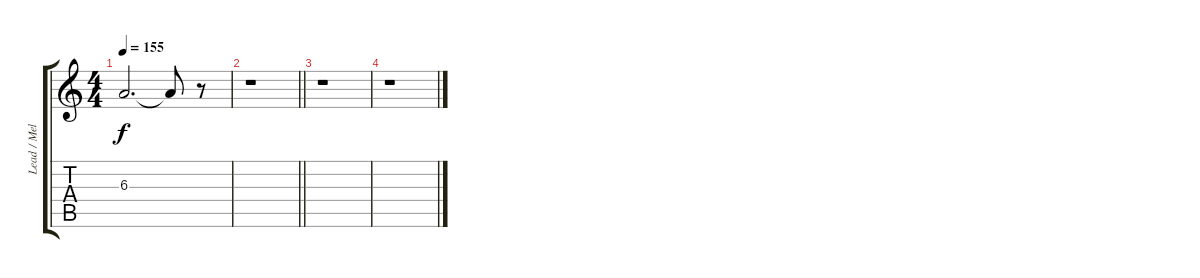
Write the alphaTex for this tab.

\track ("Lead / Melody Guitar II" "Lead / Mel") {instrument distortionguitar}
\staff {score tabs}
\tuning (C4 G3 Eb3 Bb2 F2 C2) {hide}
\ts (4 4)
\tempo 155
\clef g2
\ks c
6.3{t}.2{d dy f} 6.3{t}.8 r.8 |
\barLineRight lightlight
r.1 |
r.1 |
r.1
